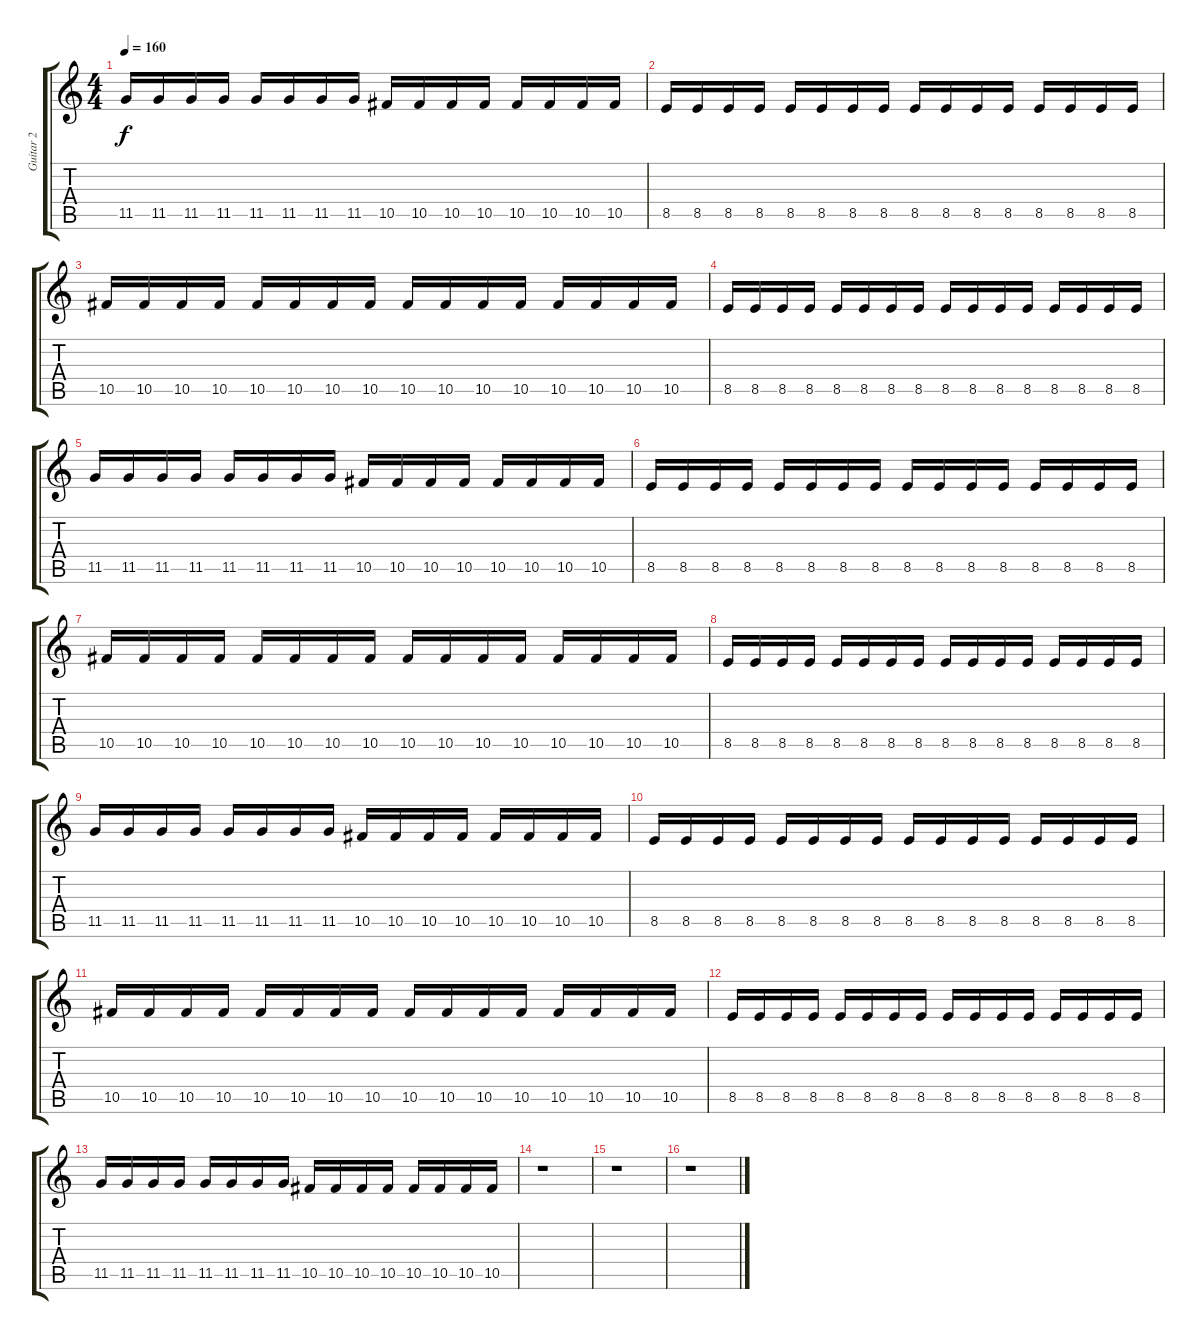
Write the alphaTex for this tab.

\track ("Guitar 2" "Guitar 2") {instrument distortionguitar}
\staff {score tabs}
\tuning (Eb4 Bb3 Gb3 Db3 Ab2 Eb2) {hide}
\ts (4 4)
\tempo 160
\clef g2
\ks c
11.5.16{dy f} 11.5.16 11.5.16 11.5.16 11.5.16 11.5.16 11.5.16 11.5.16 10.5.16 10.5.16 10.5.16 10.5.16 10.5.16 10.5.16 10.5.16 10.5.16 |
8.5.16{txt " "} 8.5.16 8.5.16 8.5.16 8.5.16 8.5.16 8.5.16 8.5.16 8.5.16 8.5.16 8.5.16 8.5.16 8.5.16 8.5.16 8.5.16 8.5.16 |
10.5.16 10.5.16 10.5.16 10.5.16 10.5.16 10.5.16 10.5.16 10.5.16 10.5.16 10.5.16 10.5.16 10.5.16 10.5.16 10.5.16 10.5.16 10.5.16 |
8.5.16 8.5.16 8.5.16 8.5.16 8.5.16 8.5.16 8.5.16 8.5.16 8.5.16 8.5.16 8.5.16 8.5.16 8.5.16 8.5.16 8.5.16 8.5.16 |
11.5.16 11.5.16 11.5.16 11.5.16 11.5.16 11.5.16 11.5.16 11.5.16 10.5.16 10.5.16 10.5.16 10.5.16 10.5.16 10.5.16 10.5.16 10.5.16 |
8.5.16{txt " "} 8.5.16 8.5.16 8.5.16 8.5.16 8.5.16 8.5.16 8.5.16 8.5.16 8.5.16 8.5.16 8.5.16 8.5.16 8.5.16 8.5.16 8.5.16 |
10.5.16 10.5.16 10.5.16 10.5.16 10.5.16 10.5.16 10.5.16 10.5.16 10.5.16 10.5.16 10.5.16 10.5.16 10.5.16 10.5.16 10.5.16 10.5.16 |
8.5.16 8.5.16 8.5.16 8.5.16 8.5.16 8.5.16 8.5.16 8.5.16 8.5.16 8.5.16 8.5.16 8.5.16 8.5.16 8.5.16 8.5.16 8.5.16 |
11.5.16 11.5.16 11.5.16 11.5.16 11.5.16 11.5.16 11.5.16 11.5.16 10.5.16 10.5.16 10.5.16 10.5.16 10.5.16 10.5.16 10.5.16 10.5.16 |
8.5.16{txt " "} 8.5.16 8.5.16 8.5.16 8.5.16 8.5.16 8.5.16 8.5.16 8.5.16 8.5.16 8.5.16 8.5.16 8.5.16 8.5.16 8.5.16 8.5.16 |
10.5.16 10.5.16 10.5.16 10.5.16 10.5.16 10.5.16 10.5.16 10.5.16 10.5.16 10.5.16 10.5.16 10.5.16 10.5.16 10.5.16 10.5.16 10.5.16 |
8.5.16 8.5.16 8.5.16 8.5.16 8.5.16 8.5.16 8.5.16 8.5.16 8.5.16 8.5.16 8.5.16 8.5.16 8.5.16 8.5.16 8.5.16 8.5.16 |
11.5.16 11.5.16 11.5.16 11.5.16 11.5.16 11.5.16 11.5.16 11.5.16 10.5.16 10.5.16 10.5.16 10.5.16 10.5.16 10.5.16 10.5.16 10.5.16 |
r.1 |
r.1 |
r.1
